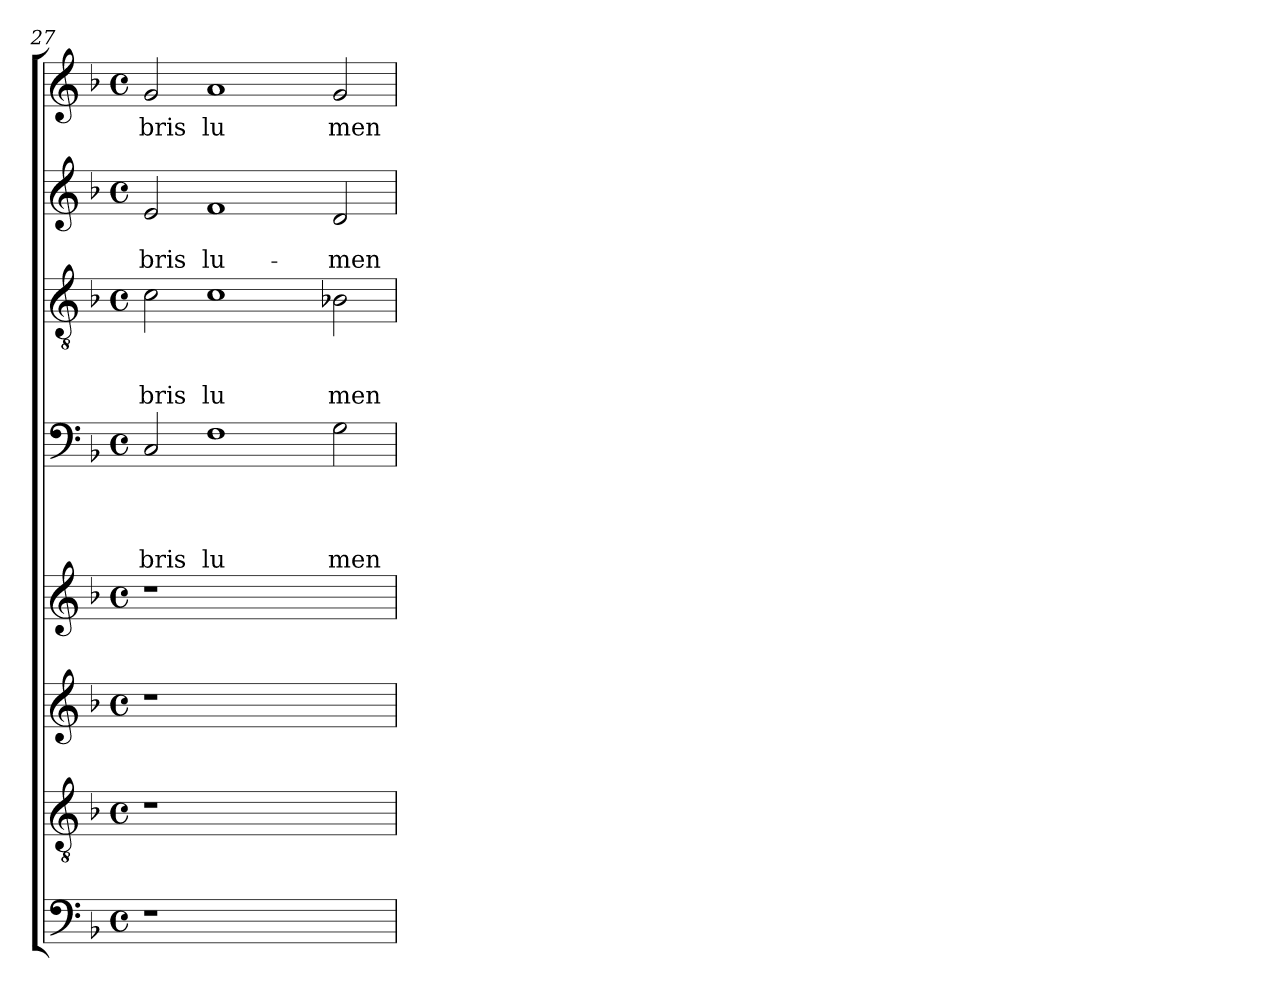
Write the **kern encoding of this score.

**kern	**kern	**kern	**kern	**kern	**text	**text	**text	**text	**kern	**text	**text	**text	**kern	**text	**text	**kern	**text
*part8	*part7	*part6	*part5	*part4	*part4	*part4	*part4	*part4	*part3	*part3	*part3	*part3	*part2	*part2	*part2	*part1	*part1
*staff8	*staff7	*staff6	*staff5	*staff4	*staff4	*staff4	*staff4	*staff4	*staff3	*staff3	*staff3	*staff3	*staff2	*staff2	*staff2	*staff1	*staff1
*clefF4	*clefGv2	*clefG2	*clefG2	*clefF4	*	*	*	*	*clefGv2	*	*	*	*clefG2	*	*	*clefG2	*
*k[b-]	*k[b-]	*k[b-]	*k[b-]	*k[b-]	*	*	*	*	*k[b-]	*	*	*	*k[b-]	*	*	*k[b-]	*
*F:	*F:	*F:	*F:	*F:	*	*	*	*	*F:	*	*	*	*F:	*	*	*F:	*
*M4/4	*M4/4	*M4/4	*M4/4	*M4/4	*	*	*	*	*M4/4	*	*	*	*M4/4	*	*	*M4/4	*
*met(c)	*met(c)	*met(c)	*met(c)	*met(c)	*	*	*	*	*met(c)	*	*	*	*met(c)	*	*	*met(c)	*
=27	=27	=27	=27	=27	=27	=27	=27	=27	=27	=27	=27	=27	=27	=27	=27	=27	=27
!	!	!	!	!	!	!	!	!LO:LY:b	!	!	!	!LO:LY:b	!	!	!LO:LY:b	!	!LO:LY:b
1r	1r	1r	1r	2C/	.	.	.	bris	2c\	.	.	bris	2e/	.	-bris	2g/	bris
!	!	!	!	!	!	!	!	!LO:LY:b	!	!	!	!LO:LY:b	!	!	!LO:LY:b	!	!LO:LY:b
.	.	.	.	1F	.	.	.	lu	1c	.	.	lu	1f	.	lu-	1a	lu
1ryy	1ryy	1ryy	1ryy	.	.	.	.	.	.	.	.	.	.	.	.	.	.
!	!	!	!	!	!	!	!	!LO:LY:b	!	!	!	!LO:LY:b	!	!	!LO:LY:b	!	!LO:LY:b
.	.	.	.	2G\	.	.	.	men	2B-X\	.	.	men	2d/	.	-men	2g/	men
=	=	=	=	=	=	=	=	=	=	=	=	=	=	=	=	=	=
*-	*-	*-	*-	*-	*-	*-	*-	*-	*-	*-	*-	*-	*-	*-	*-	*-	*-
